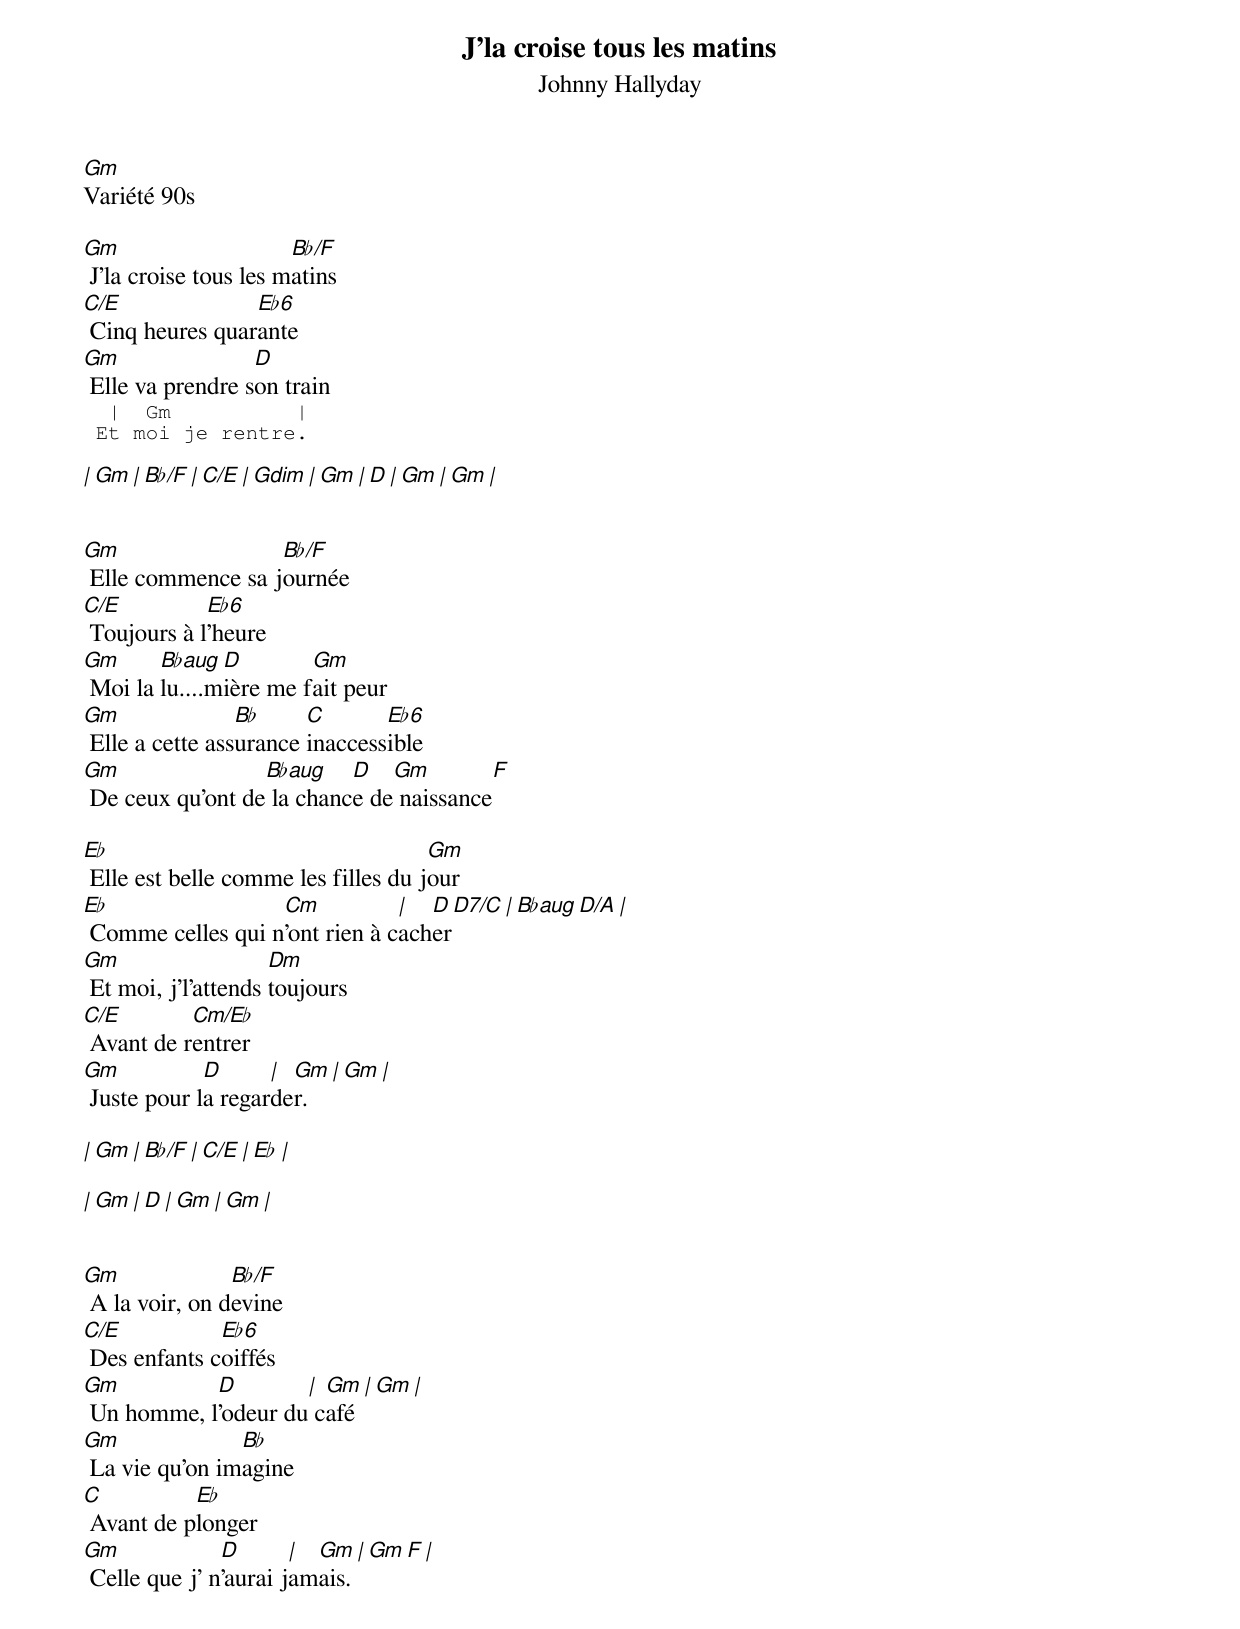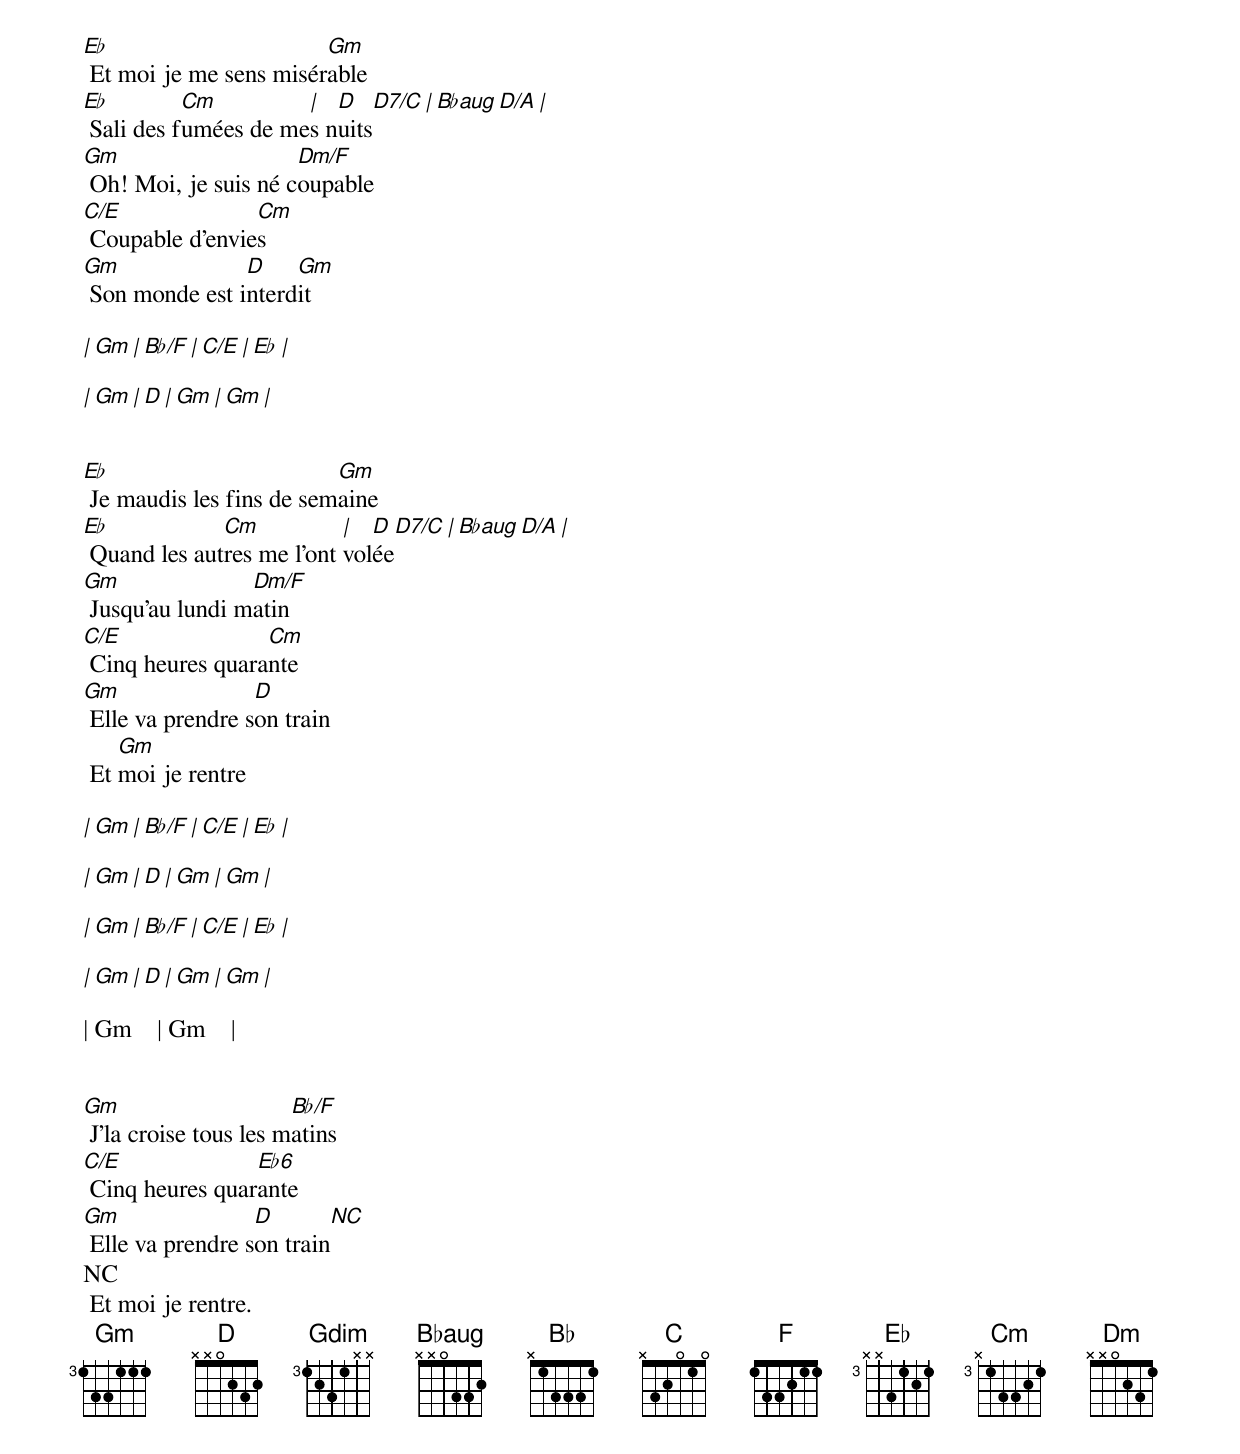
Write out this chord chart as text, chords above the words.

J'la croise tous les matins
Johnny Hallyday
Gm
Variété 90s

Gm                     B♭/F
 J'la croise tous les matins
C/E              E♭6
 Cinq heures quarante
Gm                D
 Elle va prendre son train
  |  Gm          |
 Et moi je rentre.

| Gm    | B♭/F   | C/E  | Gdim   | Gm    | D   | Gm   | Gm  |


Gm                 B♭/F
 Elle commence sa journée
C/E          E♭6
 Toujours à l'heure
Gm      B♭aug  D        Gm
 Moi la lu....mière me fait peur
Gm               B♭     C       E♭6
 Elle a cette assurance inaccessible
Gm                B♭aug    D   Gm           F
 De ceux qu'ont de la chance de naissance

E♭                                   Gm
 Elle est belle comme les filles du jour
E♭                 Cm           |  D    D7/C  | B♭aug   D/A   |
 Comme celles qui n'ont rien à cacher
Gm                   Dm
 Et moi, j'l'attends toujours
C/E        Cm/E♭
 Avant de rentrer
Gm           D      | Gm    | Gm    |
 Juste pour la regarder.

| Gm    | B♭/F   | C/E   | E♭    |

|  Gm   |  D     | Gm    | Gm    |


Gm              B♭/F
 A la voir, on devine
C/E           E♭6
 Des enfants coiffés
Gm          D        | Gm   | Gm    |
 Un homme, l'odeur du café
Gm              B♭
 La vie qu'on imagine
C          E♭
 Avant de plonger
Gm             D       | Gm    | Gm  F  |
 Celle que j' n'aurai jamais.

E♭                      Gm
 Et moi je me sens misérable
E♭         Cm         |  D    D7/C  | B♭aug   D/A   |
 Sali des fumées de mes nuits
Gm                    Dm/F
 Oh! Moi, je suis né coupable
C/E              Cm
 Coupable d'envies
Gm              D    Gm
 Son monde est interdit

| Gm    | B♭/F   | C/E   | E♭    |

|  Gm   |  D     | Gm    | Gm    |


E♭                        Gm
 Je maudis les fins de semaine
E♭            Cm           |  D    D7/C  | B♭aug   D/A   |
 Quand les autres me l'ont volée
Gm               Dm/F
 Jusqu'au lundi matin
C/E               Cm
 Cinq heures quarante
Gm                D
 Elle va prendre son train
    Gm
 Et moi je rentre

| Gm    | B♭/F   | C/E   | E♭    |

|  Gm   |  D     | Gm    | Gm    |

| Gm    | B♭/F   | C/E   | E♭    |

|  Gm   |  D     | Gm    | Gm    |

| Gm    | Gm    |


Gm                     B♭/F
 J'la croise tous les matins
C/E              E♭6
 Cinq heures quarante
Gm                D       NC
 Elle va prendre son train
NC
 Et moi je rentre.
